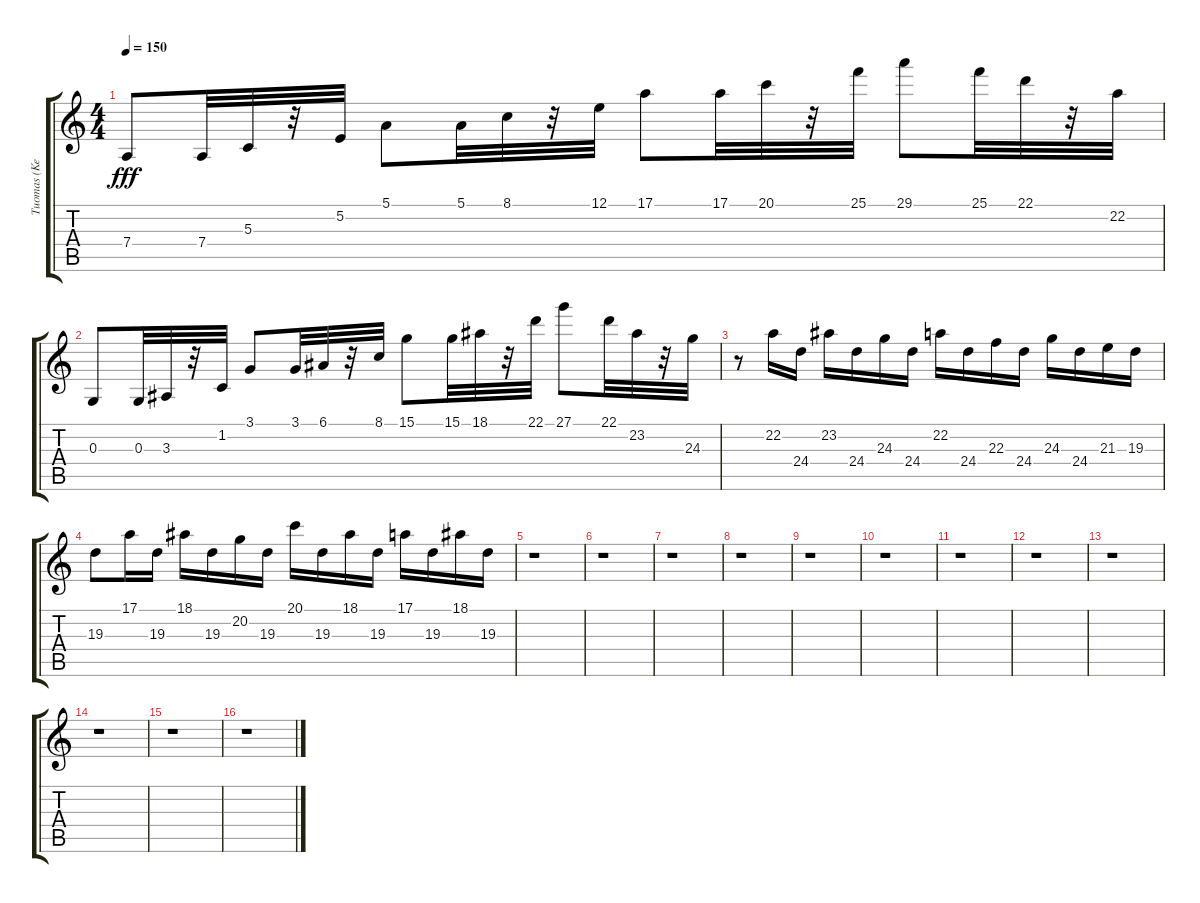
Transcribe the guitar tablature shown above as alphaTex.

\track ("Tuomas (Keyboard 2)" "Tuomas (Ke") {instrument acousticgrandpiano}
\staff {score tabs}
\tuning (E4 B3 G3 D3 A2 E2) {hide}
\ts (4 4)
\tempo 150
\clef g2
\ks c
7.4.8{dy fff} 7.4.32 5.3.32 r.32 5.2.32 5.1.8 5.1.32 8.1.32 r.32 12.1.32 17.1.8 17.1.32 20.1.32 r.32 25.1.32 29.1.8 25.1.32 22.1.32 r.32 22.2.32 |
0.3.8 0.3.32 3.3.32 r.32 1.2.32 3.1.8 3.1.32 6.1.32 r.32 8.1.32 15.1.8 15.1.32 18.1.32 r.32 22.1.32 27.1.8 22.1.32 23.2.32 r.32 24.3.32 |
r.8 22.2.16 24.4.16 23.2.16 24.4.16 24.3.16 24.4.16 22.2.16 24.4.16 22.3.16 24.4.16 24.3.16 24.4.16 21.3.16 19.3.16 |
19.3.8 17.1.16 19.3.16 18.1.16 19.3.16 20.2.16 19.3.16 20.1.16 19.3.16 18.1.16 19.3.16 17.1.16 19.3.16 18.1.16 19.3.16 |
r.1 |
r.1 |
r.1 |
r.1 |
r.1 |
r.1 |
r.1 |
r.1 |
r.1 |
r.1 |
r.1 |
r.1
